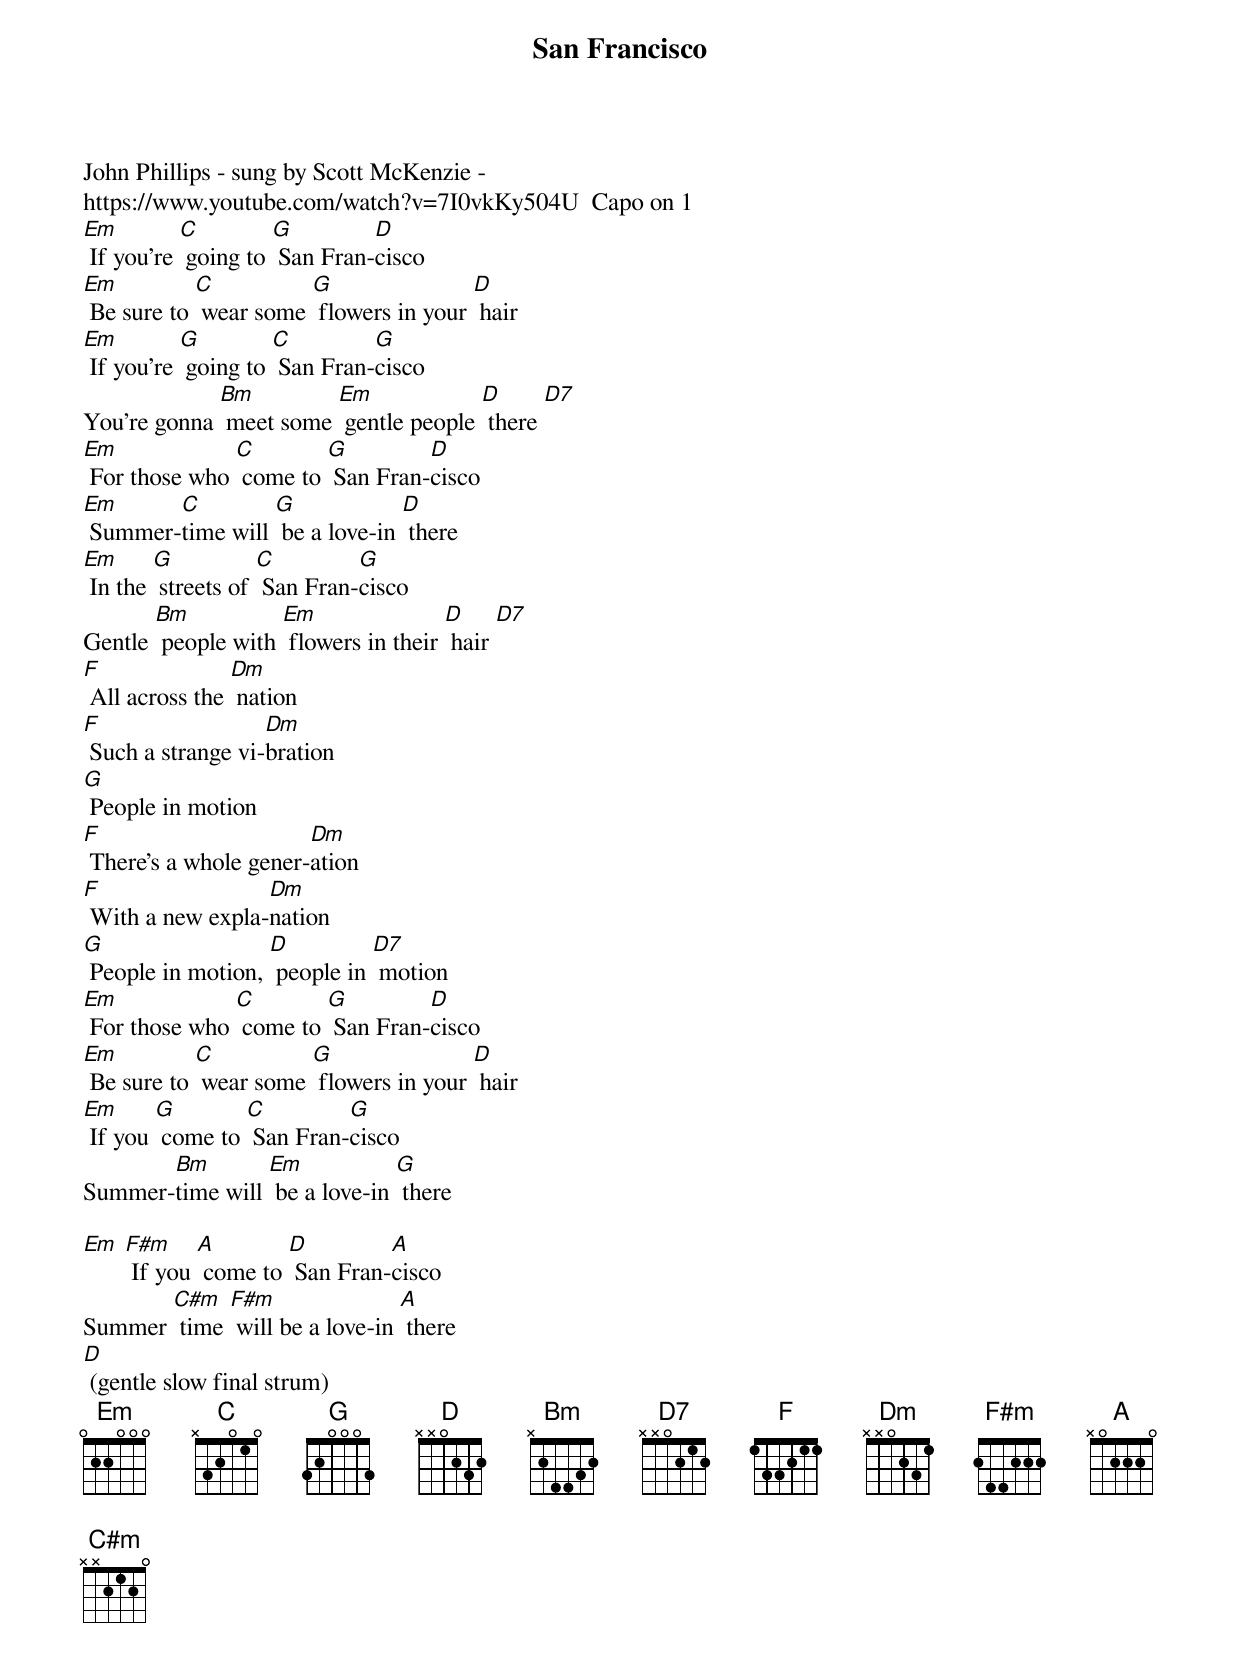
{t: San Francisco }
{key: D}
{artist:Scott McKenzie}
John Phillips - sung by Scott McKenzie -
https://www.youtube.com/watch?v=7I0vkKy504U  Capo on 1
{c: }
[Em] If you're [C] going to [G] San Fran-[D]cisco
[Em] Be sure to [C] wear some [G] flowers in your [D] hair
[Em] If you're [G] going to [C] San Fran-[G]cisco
You're gonna [Bm] meet some [Em] gentle people [D] there [D7]
{c: }
[Em] For those who [C] come to [G] San Fran-[D]cisco
[Em] Summer-[C]time will [G] be a love-in [D] there
[Em] In the [G] streets of [C] San Fran-[G]cisco
Gentle [Bm] people with [Em] flowers in their [D] hair [D7]
{c: }
[F] All across the [Dm] nation
[F] Such a strange vi-[Dm]bration
[G] People in motion
[F] There's a whole gener-[Dm]ation
[F] With a new expla-[Dm]nation
[G] People in motion, [D] people in [D7] motion
{c: }
[Em] For those who [C] come to [G] San Fran-[D]cisco
[Em] Be sure to [C] wear some [G] flowers in your [D] hair
[Em] If you [G] come to [C] San Fran-[G]cisco
Summer-[Bm]time will [Em] be a love-in [G] there
{c: }

[Em] [F#m] If you [A] come to [D] San Fran-[A]cisco
Summer [C#m] time [F#m] will be a love-in [A] there
[D] (gentle slow final strum)
